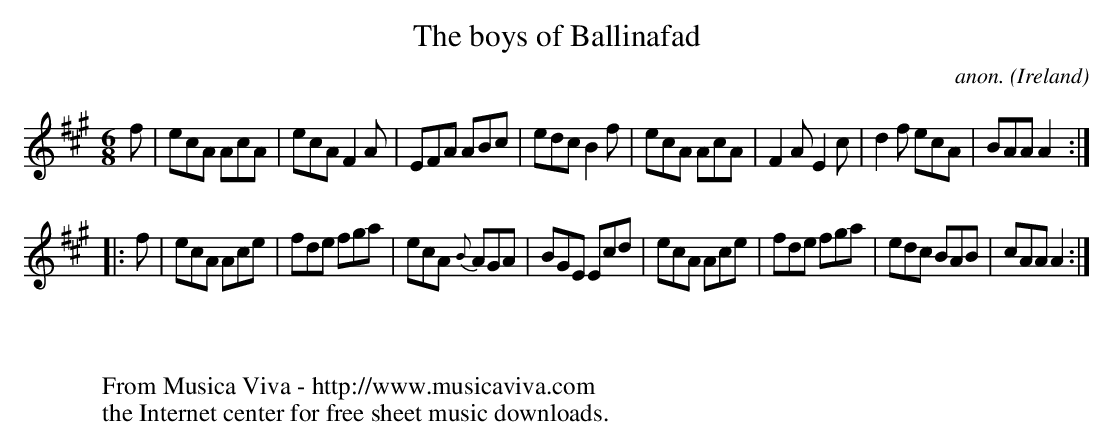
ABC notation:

X:1
T:The boys of Ballinafad
C:anon.
O:Ireland
M:6/8
L:1/8
K:A
f|ecA AcA|ecA F2A|EFA ABc|edc B2f|ecA AcA|F2A E2c|d2f ecA|BAA A2:|
|:f|ecA Ace|fde fga|ecA {B}AGA|BGE Ecd|ecA Ace|fde fga|edc BAB|cAA A2:|
W:
W:
W: From Musica Viva - http://www.musicaviva.com
W: the Internet center for free sheet music downloads.
